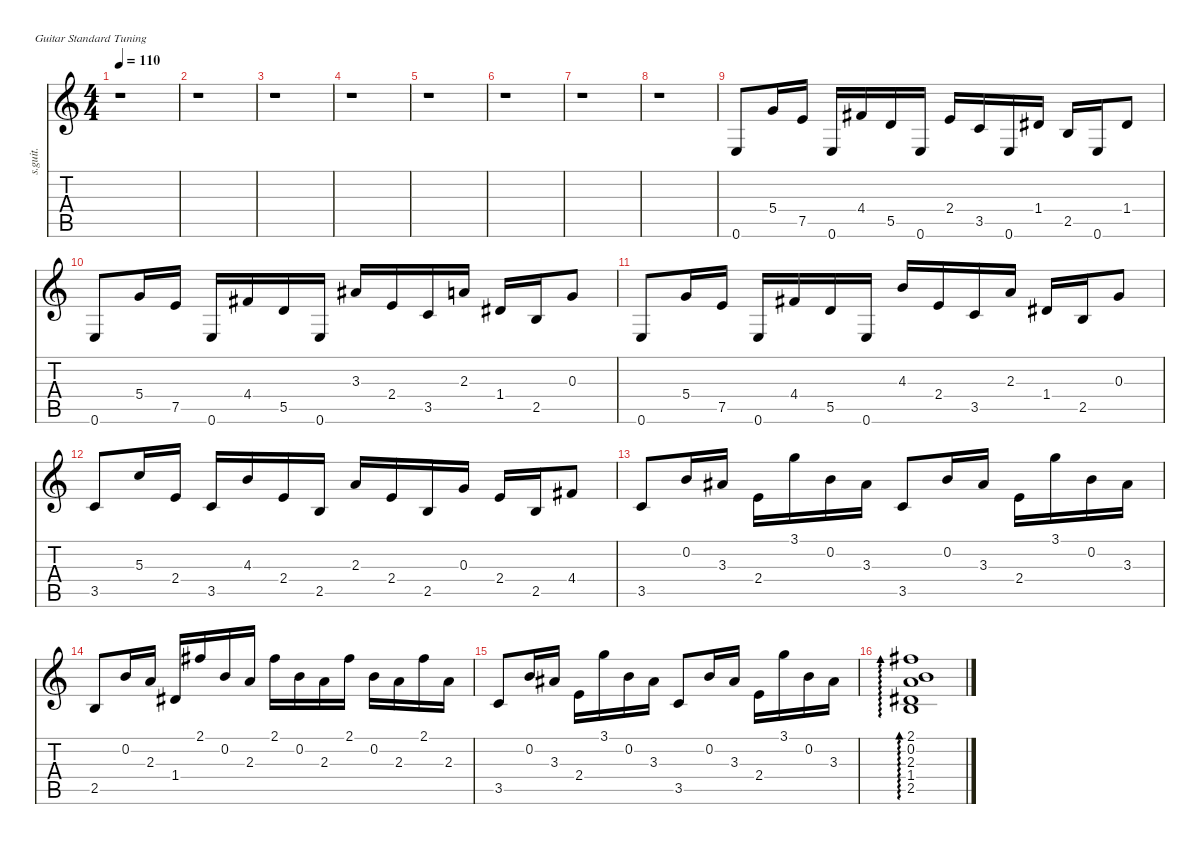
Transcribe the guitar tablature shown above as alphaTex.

\defaultSystemsLayout 4
\hideDynamics
\bracketExtendMode nobrackets
\otherSystemsTrackNameOrientation horizontal
\track ("Steel Guitar" "s.guit.") {instrument acousticguitarsteel}
\staff {score tabs}
\tuning (E4 B3 G3 D3 A2 E2)
\ts (4 4)
\tempo 110
\clef g2
\ks c
r.1{dy mf beam Down} |
r.1{beam Down} |
r.1{beam Down} |
r.1{beam Down} |
r.1{beam Down} |
r.1{beam Down} |
r.1{beam Down} |
r.1{beam Down} |
0.6.8{beam Up} 5.4.16{beam Up} 7.5.16{beam Up} 0.6.16{beam Up} 4.4{acc #}.16{beam Up} 5.5.16{beam Up} 0.6.16{beam Up} 2.4.16{beam Up} 3.5.16{beam Up} 0.6.16{beam Up} 1.4{acc #}.16{beam Up} 2.5.16{beam Up} 0.6.16{beam Up} 1.4{acc #}.8{beam Up} |
0.6.8{beam Up} 5.4.16{beam Up} 7.5.16{beam Up} 0.6.16{beam Up} 4.4{acc #}.16{beam Up} 5.5.16{beam Up} 0.6.16{beam Up} 3.3{acc #}.16{beam Up} 2.4.16{beam Up} 3.5.16{beam Up} 2.3.16{beam Up} 1.4{acc #}.16{beam Up} 2.5.16{beam Up} 0.3.8{beam Up} |
0.6.8{beam Up} 5.4.16{beam Up} 7.5.16{beam Up} 0.6.16{beam Up} 4.4{acc #}.16{beam Up} 5.5.16{beam Up} 0.6.16{beam Up} 4.3.16{beam Up} 2.4.16{beam Up} 3.5.16{beam Up} 2.3.16{beam Up} 1.4{acc #}.16{beam Up} 2.5.16{beam Up} 0.3.8{beam Up} |
3.5.8{beam Up} 5.3.16{beam Up} 2.4.16{beam Up} 3.5.16{beam Up} 4.3.16{beam Up} 2.4.16{beam Up} 2.5.16{beam Up} 2.3.16{beam Up} 2.4.16{beam Up} 2.5.16{beam Up} 0.3.16{beam Up} 2.4.16{beam Up} 2.5.16{beam Up} 4.4{acc #}.8{beam Up} |
3.5.8{beam Up} 0.2.16{beam Up} 3.3{acc #}.16{beam Up} 2.4.16{beam Down} 3.1.16{beam Down} 0.2.16{beam Down} 3.3{acc #}.16{beam Down} 3.5.8{beam Up} 0.2.16{beam Up} 3.3{acc #}.16{beam Up} 2.4.16{beam Down} 3.1.16{beam Down} 0.2.16{beam Down} 3.3{acc #}.16{beam Down} |
2.5.8{beam Up} 0.2.16{beam Up} 2.3.16{beam Up} 1.4{acc #}.16{beam Up} 2.1{acc #}.16{beam Up} 0.2.16{beam Up} 2.3.16{beam Up} 2.1{acc #}.16{beam Down} 0.2.16{beam Down} 2.3.16{beam Down} 2.1{acc #}.16{beam Down} 0.2.16{beam Down} 2.3.16{beam Down} 2.1{acc #}.16{beam Down} 2.3.16{beam Down} |
3.5.8{beam Up} 0.2.16{beam Up} 3.3{acc #}.16{beam Up} 2.4.16{beam Down} 3.1.16{beam Down} 0.2.16{beam Down} 3.3{acc #}.16{beam Down} 3.5.8{beam Up} 0.2.16{beam Up} 3.3{acc #}.16{beam Up} 2.4.16{beam Down} 3.1.16{beam Down} 0.2.16{beam Down} 3.3{acc #}.16{beam Down} |
(2.5 1.4{acc #} 2.3 0.2 2.1{acc #}).1{ad 0 beam Up}
